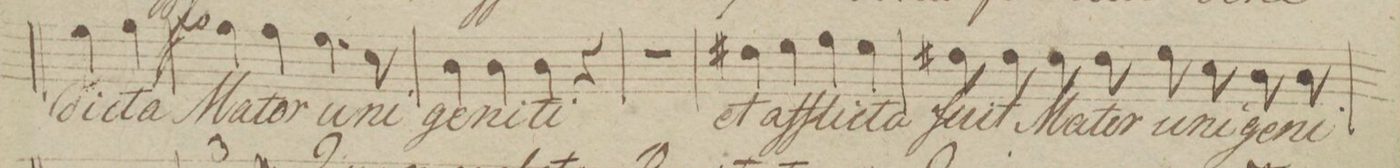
**kern	**text	**dynam
*I"Tenor.	*	*
*clefC4	*	*
*k[b-]	*	*
*met(c)	*	*
*M4/4	*	*
4d\	-di-	.
4e\	-cta	.
=54	=54	=54
4e\	Ma-	f
4e\	-ter	.
4.d\	u-	.
8B-\	-ni-	.
=55	=55	=55
4A\	-ge-	.
4A\	-ni-	.
4A\	-ti	.
4r	.	.
=56	=56	=56
1r	.	.
=57	=57	=57
4c#X\	et	.
4d\	aff-	.
4e\	-li-	.
4d\	-cta	.
=58	=58	=58
8c#X\	fu-	.
8c#\	-it	.
8c#\	Ma-	.
8c#\	-ter	.
8d\	u-	.
8B-\	-ni-	.
8A\	-ge-	.
8A\	-ni-	.
=59	=59	=59
*-	*-	*-
